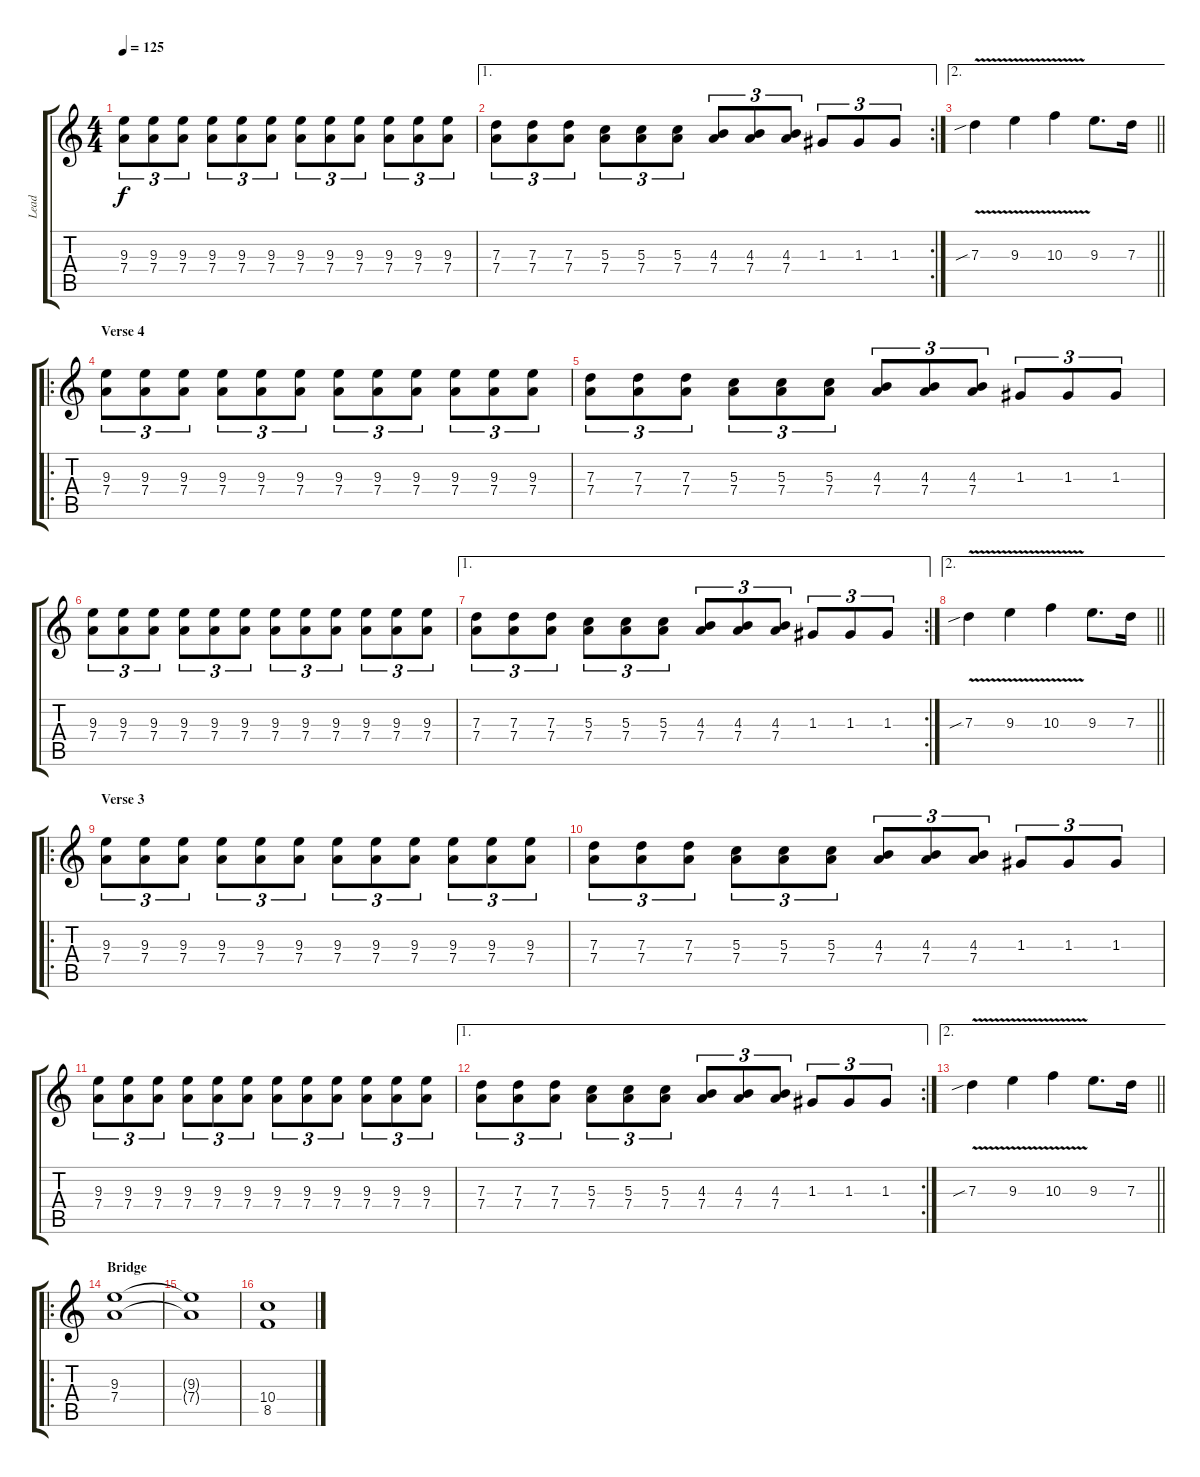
\track ("Lead" "Lead") {instrument distortionguitar}
\staff {score tabs}
\tuning (E4 B3 G3 D3 A2 E2) {hide}
\ts (4 4)
\tempo 125
\clef g2
\ks c
(9.3 7.4).8{tu (3 2) dy f} (9.3 7.4).8{tu (3 2)} (9.3 7.4).8{tu (3 2)} (9.3 7.4).8{tu (3 2)} (9.3 7.4).8{tu (3 2)} (9.3 7.4).8{tu (3 2)} (9.3 7.4).8{tu (3 2)} (9.3 7.4).8{tu (3 2)} (9.3 7.4).8{tu (3 2)} (9.3 7.4).8{tu (3 2)} (9.3 7.4).8{tu (3 2)} (9.3 7.4).8{tu (3 2)} |
\ae 1
\rc 2
(7.3 7.4).8{tu (3 2)} (7.3 7.4).8{tu (3 2)} (7.3 7.4).8{tu (3 2)} (5.3 7.4).8{tu (3 2)} (5.3 7.4).8{tu (3 2)} (5.3 7.4).8{tu (3 2)} (4.3 7.4).8{tu (3 2)} (4.3 7.4).8{tu (3 2)} (4.3 7.4).8{tu (3 2)} 1.3.8{tu (3 2)} 1.3.8{tu (3 2)} 1.3.8{tu (3 2)} |
\ae 2
\barLineRight lightlight
7.3{v sib}.4 9.3{v}.4 10.3{v}.4 9.3.8{d} 7.3.16 |
\ro
\section ("" "Verse 4")
(9.3 7.4).8{tu (3 2)} (9.3 7.4).8{tu (3 2)} (9.3 7.4).8{tu (3 2)} (9.3 7.4).8{tu (3 2)} (9.3 7.4).8{tu (3 2)} (9.3 7.4).8{tu (3 2)} (9.3 7.4).8{tu (3 2)} (9.3 7.4).8{tu (3 2)} (9.3 7.4).8{tu (3 2)} (9.3 7.4).8{tu (3 2)} (9.3 7.4).8{tu (3 2)} (9.3 7.4).8{tu (3 2)} |
(7.3 7.4).8{tu (3 2)} (7.3 7.4).8{tu (3 2)} (7.3 7.4).8{tu (3 2)} (5.3 7.4).8{tu (3 2)} (5.3 7.4).8{tu (3 2)} (5.3 7.4).8{tu (3 2)} (4.3 7.4).8{tu (3 2)} (4.3 7.4).8{tu (3 2)} (4.3 7.4).8{tu (3 2)} 1.3.8{tu (3 2)} 1.3.8{tu (3 2)} 1.3.8{tu (3 2)} |
(9.3 7.4).8{tu (3 2)} (9.3 7.4).8{tu (3 2)} (9.3 7.4).8{tu (3 2)} (9.3 7.4).8{tu (3 2)} (9.3 7.4).8{tu (3 2)} (9.3 7.4).8{tu (3 2)} (9.3 7.4).8{tu (3 2)} (9.3 7.4).8{tu (3 2)} (9.3 7.4).8{tu (3 2)} (9.3 7.4).8{tu (3 2)} (9.3 7.4).8{tu (3 2)} (9.3 7.4).8{tu (3 2)} |
\ae 1
\rc 2
(7.3 7.4).8{tu (3 2)} (7.3 7.4).8{tu (3 2)} (7.3 7.4).8{tu (3 2)} (5.3 7.4).8{tu (3 2)} (5.3 7.4).8{tu (3 2)} (5.3 7.4).8{tu (3 2)} (4.3 7.4).8{tu (3 2)} (4.3 7.4).8{tu (3 2)} (4.3 7.4).8{tu (3 2)} 1.3.8{tu (3 2)} 1.3.8{tu (3 2)} 1.3.8{tu (3 2)} |
\ae 2
\barLineRight lightlight
7.3{v sib}.4 9.3{v}.4 10.3{v}.4 9.3.8{d} 7.3.16 |
\ro
\section ("" "Verse 3")
(9.3 7.4).8{tu (3 2)} (9.3 7.4).8{tu (3 2)} (9.3 7.4).8{tu (3 2)} (9.3 7.4).8{tu (3 2)} (9.3 7.4).8{tu (3 2)} (9.3 7.4).8{tu (3 2)} (9.3 7.4).8{tu (3 2)} (9.3 7.4).8{tu (3 2)} (9.3 7.4).8{tu (3 2)} (9.3 7.4).8{tu (3 2)} (9.3 7.4).8{tu (3 2)} (9.3 7.4).8{tu (3 2)} |
(7.3 7.4).8{tu (3 2)} (7.3 7.4).8{tu (3 2)} (7.3 7.4).8{tu (3 2)} (5.3 7.4).8{tu (3 2)} (5.3 7.4).8{tu (3 2)} (5.3 7.4).8{tu (3 2)} (4.3 7.4).8{tu (3 2)} (4.3 7.4).8{tu (3 2)} (4.3 7.4).8{tu (3 2)} 1.3.8{tu (3 2)} 1.3.8{tu (3 2)} 1.3.8{tu (3 2)} |
(9.3 7.4).8{tu (3 2)} (9.3 7.4).8{tu (3 2)} (9.3 7.4).8{tu (3 2)} (9.3 7.4).8{tu (3 2)} (9.3 7.4).8{tu (3 2)} (9.3 7.4).8{tu (3 2)} (9.3 7.4).8{tu (3 2)} (9.3 7.4).8{tu (3 2)} (9.3 7.4).8{tu (3 2)} (9.3 7.4).8{tu (3 2)} (9.3 7.4).8{tu (3 2)} (9.3 7.4).8{tu (3 2)} |
\ae 1
\rc 2
(7.3 7.4).8{tu (3 2)} (7.3 7.4).8{tu (3 2)} (7.3 7.4).8{tu (3 2)} (5.3 7.4).8{tu (3 2)} (5.3 7.4).8{tu (3 2)} (5.3 7.4).8{tu (3 2)} (4.3 7.4).8{tu (3 2)} (4.3 7.4).8{tu (3 2)} (4.3 7.4).8{tu (3 2)} 1.3.8{tu (3 2)} 1.3.8{tu (3 2)} 1.3.8{tu (3 2)} |
\ae 2
\barLineRight lightlight
7.3{v sib}.4 9.3{v}.4 10.3{v}.4 9.3.8{d} 7.3.16 |
\ro
\section ("" "Bridge")
(9.3 7.4).1 |
(9.3{t} 7.4{t}).1 |
(10.4 8.5).1
